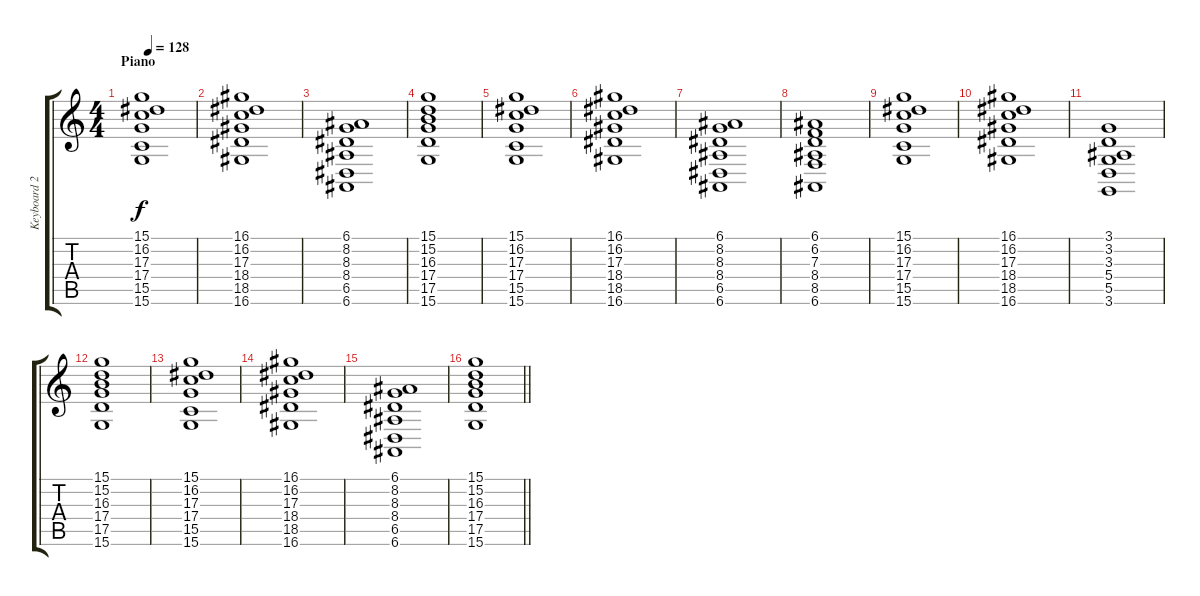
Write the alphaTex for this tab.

\track ("Keyboard 2" "Keyboard 2") {instrument stringensemble2}
\staff {score tabs}
\tuning (E4 B3 G3 D3 A2 E2) {hide}
\ts (4 4)
\section ("" "Piano ")
\tempo 128
\clef g2
\ks c
(15.1 16.2 17.3 17.4 15.5 15.6).1{dy f volume 5} |
(16.1 16.2 17.3 18.4 18.5 16.6).1 |
(6.1 8.2 8.3 8.4 6.5 6.6).1 |
(15.1 15.2 16.3 17.4 17.5 15.6).1 |
(15.1 16.2 17.3 17.4 15.5 15.6).1 |
(16.1 16.2 17.3 18.4 18.5 16.6).1 |
(6.1 8.2 8.3 8.4 6.5 6.6).1 |
(6.1 6.2 7.3 8.4 8.5 6.6).1 |
(15.1 16.2 17.3 17.4 15.5 15.6).1 |
(16.1 16.2 17.3 18.4 18.5 16.6).1 |
(3.1 3.2 3.3 5.4 5.5 3.6).1 |
(15.1 15.2 16.3 17.4 17.5 15.6).1 |
(15.1 16.2 17.3 17.4 15.5 15.6).1 |
(16.1 16.2 17.3 18.4 18.5 16.6).1 |
(6.1 8.2 8.3 8.4 6.5 6.6).1 |
\barLineRight lightlight
(15.1 15.2 16.3 17.4 17.5 15.6).1
